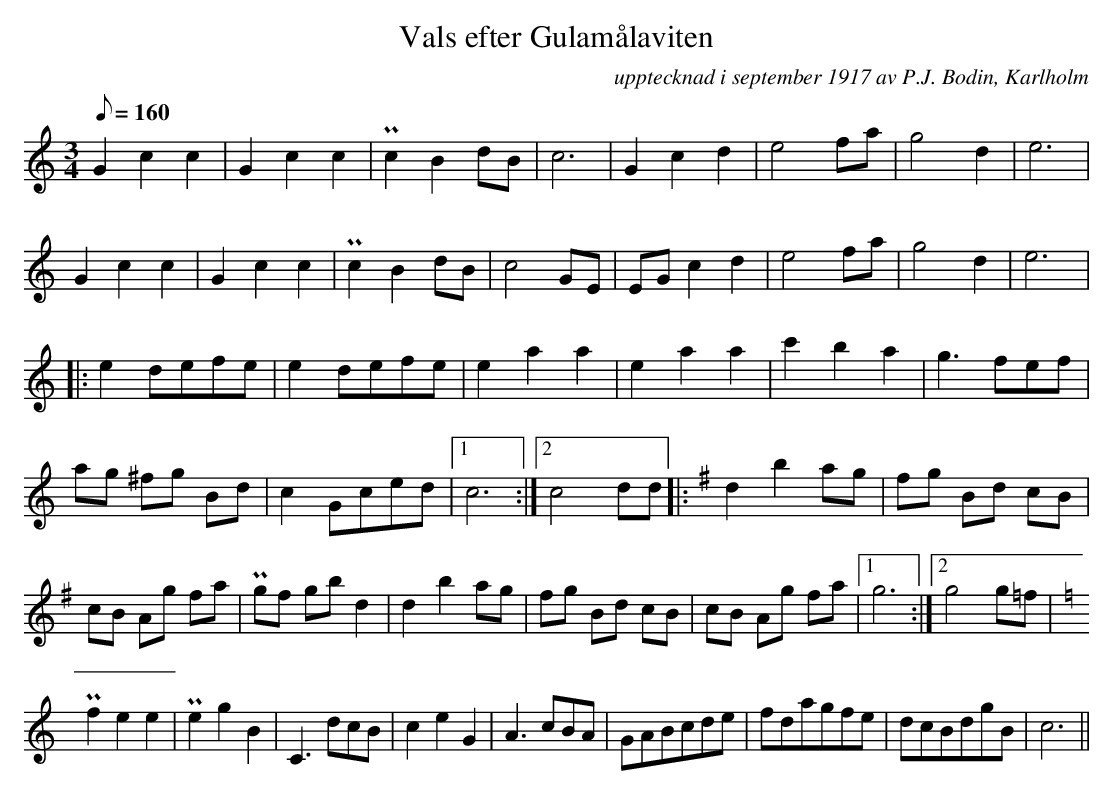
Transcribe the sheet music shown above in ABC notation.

X:1
T:Vals efter Gulamålaviten
O:upptecknad i september 1917 av P.J. Bodin, Karlholm
L:1/8
M:3/4
Q:160
K:C
G2 c2 c2 | G2 c2 c2 | Pc2 B2 dB | c6 | G2 c2 d2 | e4 fa | g4 d2 | e6 |
G2 c2 c2 | G2 c2 c2 | Pc2 B2 dB | c4 GE | EG c2 d2 | e4 fa | g4 d2 | e6 |:
e2 defe | e2 defe | e2 a2 a2 | e2 a2 a2 | c'2 b2 a2 | g3 fef |
ag ^fg Bd | c2 Gced |1 c6 :|2 c4 dd [K:G] |: d2 b2 ag | fg Bd cB |
cB Ag fa | Pgf gb d2 | d2 b2 ag | fg Bd cB | cB Ag fa |1 g6 :|2 g4 g=f | [K:C]
Pf2 e2 e2 | Pe2 g2 B2 | C3 dcB | c2 e2 G2 | A3 cBA | GABcde | fdagfe | dcBdgB | c6 ||
